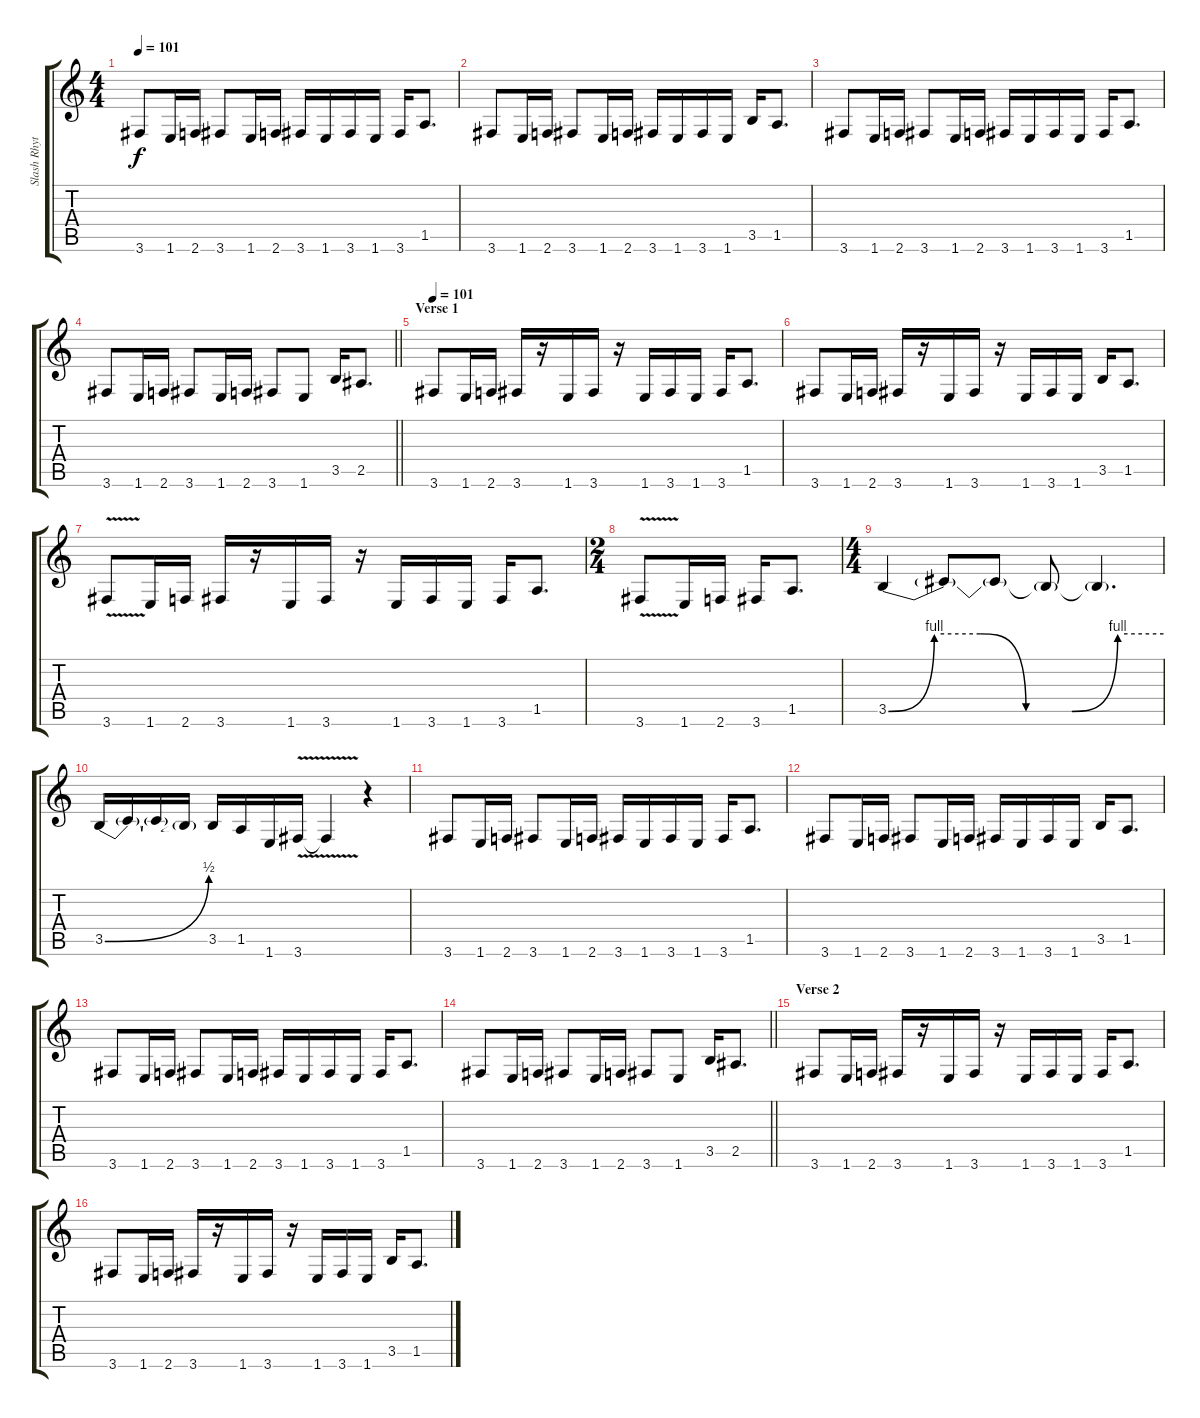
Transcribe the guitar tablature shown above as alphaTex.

\track ("Slash Rhythm" "Slash Rhyt") {instrument distortionguitar}
\staff {score tabs}
\tuning (Eb4 Bb3 Gb3 Db3 Ab2 Eb2) {hide}
\ts (4 4)
\tempo 101
\clef g2
\ks c
3.6.8{dy f} 1.6.16 2.6.16 3.6.8 1.6.16 2.6.16 3.6.16 1.6.16 3.6.16 1.6.16 3.6.16 1.5.8{d} |
3.6.8 1.6.16 2.6.16 3.6.8 1.6.16 2.6.16 3.6.16 1.6.16 3.6.16 1.6.16 3.5.16 1.5.8{d} |
3.6.8 1.6.16 2.6.16 3.6.8 1.6.16 2.6.16 3.6.16 1.6.16 3.6.16 1.6.16 3.6.16 1.5.8{d} |
\barLineRight lightlight
3.6.8 1.6.16 2.6.16 3.6.8 1.6.16 2.6.16 3.6.8 1.6.8 3.5.16 2.5.8{d} |
\section ("" "Verse 1")
\tempo 101
3.6.8 1.6.16 2.6.16 3.6.16 r.16 1.6.16 3.6.16 r.16 1.6.16 3.6.16 1.6.16 3.6.16 1.5.8{d} |
3.6.8 1.6.16 2.6.16 3.6.16 r.16 1.6.16 3.6.16 r.16 1.6.16 3.6.16 1.6.16 3.5.16 1.5.8{d} |
3.6{v}.8 1.6.16 2.6.16 3.6.16 r.16 1.6.16 3.6.16 r.16 1.6.16 3.6.16 1.6.16 3.6.16 1.5.8{d} |
\ts (2 4)
3.6{v}.8 1.6.16 2.6.16 3.6.16 1.5.8{d} |
\ts (4 4)
3.5{be (custom 0 0 10 4 20 4 30 0 40 0 50 4 60 4)}.4 3.5{t}.8 3.5{t}.8 3.5{t}.8 3.5{t}.4{d} |
3.5{be (bend 0 0 60 2)}.16 3.5{t}.16 3.5{t}.16 3.5{t}.16 3.5.16 1.5.16 1.6.16 3.6{v}.16 3.6{t}.4 r.4 |
3.6.8 1.6.16 2.6.16 3.6.8 1.6.16 2.6.16 3.6.16 1.6.16 3.6.16 1.6.16 3.6.16 1.5.8{d} |
3.6.8 1.6.16 2.6.16 3.6.8 1.6.16 2.6.16 3.6.16 1.6.16 3.6.16 1.6.16 3.5.16 1.5.8{d} |
3.6.8 1.6.16 2.6.16 3.6.8 1.6.16 2.6.16 3.6.16 1.6.16 3.6.16 1.6.16 3.6.16 1.5.8{d} |
\barLineRight lightlight
3.6.8 1.6.16 2.6.16 3.6.8 1.6.16 2.6.16 3.6.8 1.6.8 3.5.16 2.5.8{d} |
\section ("" "Verse 2")
3.6.8 1.6.16 2.6.16 3.6.16 r.16 1.6.16 3.6.16 r.16 1.6.16 3.6.16 1.6.16 3.6.16 1.5.8{d} |
3.6.8 1.6.16 2.6.16 3.6.16 r.16 1.6.16 3.6.16 r.16 1.6.16 3.6.16 1.6.16 3.5.16 1.5.8{d}
